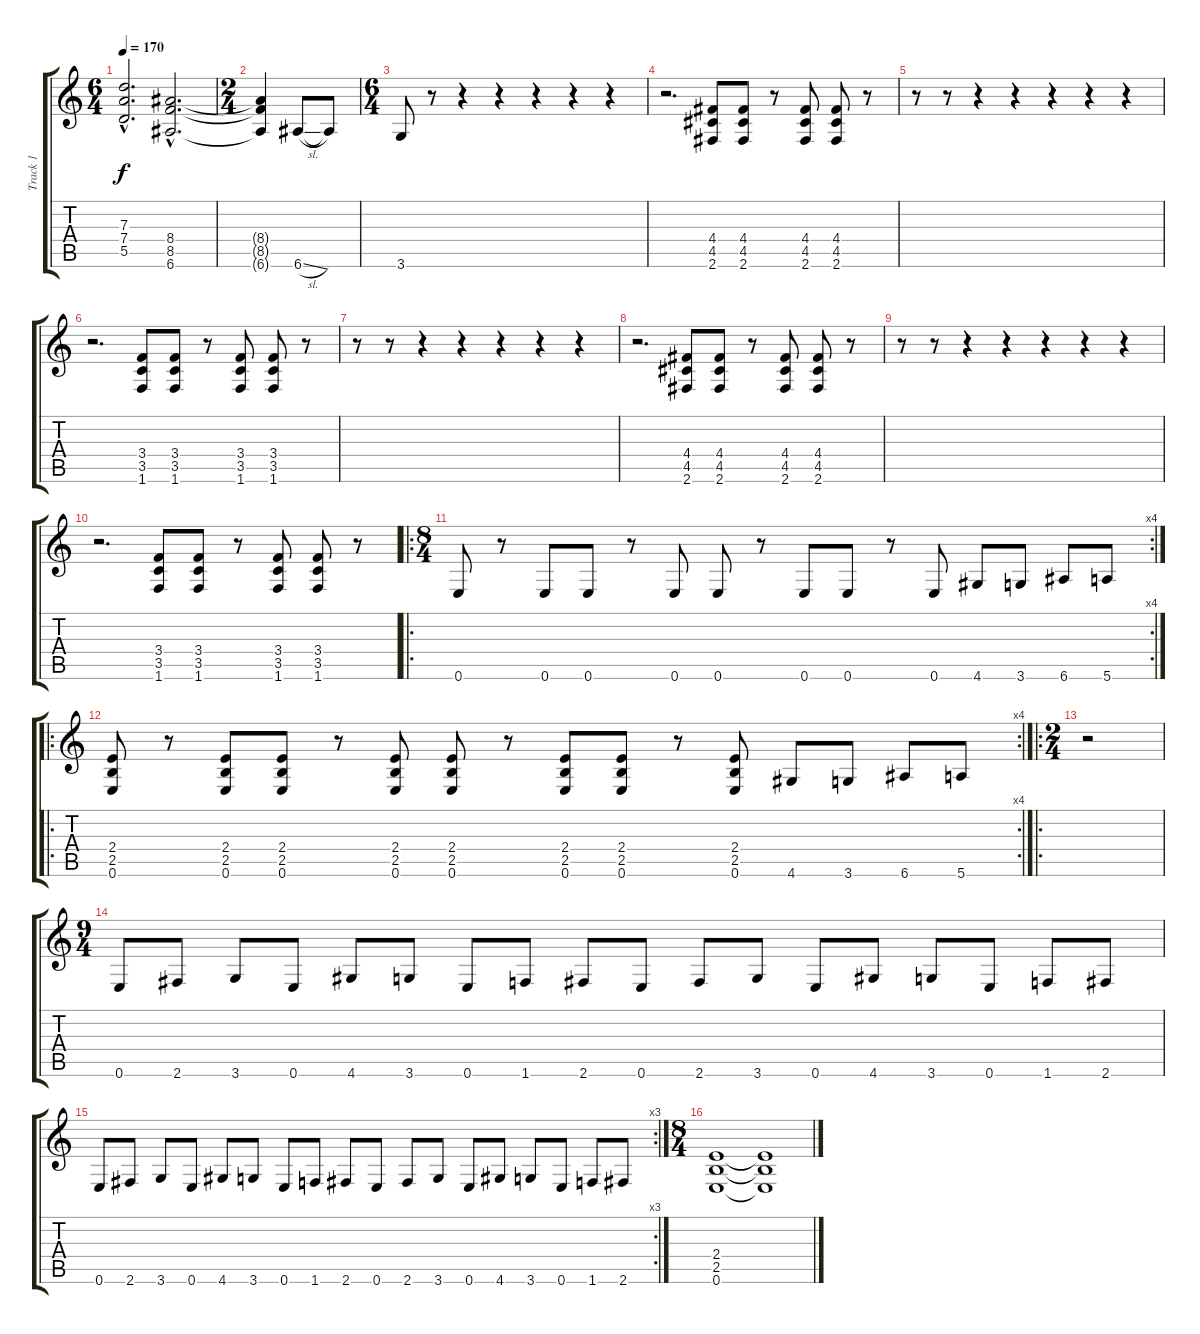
\track ("Track 1" "Track 1") {instrument distortionguitar}
\staff {score tabs}
\tuning (E4 B3 G3 D3 A2 E2) {hide}
\ts (6 4)
\tempo 170
\clef g2
\ks c
(7.3{hac} 7.4{hac} 5.5{hac}).2{d dy f} (8.4{hac} 8.5{hac} 6.6{hac}).2{d} |
\ts (2 4)
(8.4{t} 8.5{t} 6.6{t}).4 6.6{sl}.8 6.6{t}.8 |
\ts (6 4)
3.6.8 r.8 r.4 r.4 r.4 r.4 r.4 |
r.2{d} (4.4 4.5 2.6).8 (4.4 4.5 2.6).8 r.8 (4.4 4.5 2.6).8 (4.4 4.5 2.6).8 r.8 |
r.8 r.8 r.4 r.4 r.4 r.4 r.4 |
r.2{d} (3.4 3.5 1.6).8 (3.4 3.5 1.6).8 r.8 (3.4 3.5 1.6).8 (3.4 3.5 1.6).8 r.8 |
r.8 r.8 r.4 r.4 r.4 r.4 r.4 |
r.2{d} (4.4 4.5 2.6).8 (4.4 4.5 2.6).8 r.8 (4.4 4.5 2.6).8 (4.4 4.5 2.6).8 r.8 |
r.8 r.8 r.4 r.4 r.4 r.4 r.4 |
r.2{d} (3.4 3.5 1.6).8 (3.4 3.5 1.6).8 r.8 (3.4 3.5 1.6).8 (3.4 3.5 1.6).8 r.8 |
\ro
\rc 4
\ts (8 4)
0.6.8 r.8 0.6.8 0.6.8 r.8 0.6.8 0.6.8 r.8 0.6.8 0.6.8 r.8 0.6.8 4.6.8 3.6.8 6.6.8 5.6.8 |
\ro
\rc 4
(2.4 2.5 0.6).8 r.8 (2.4 2.5 0.6).8 (2.4 2.5 0.6).8 r.8 (2.4 2.5 0.6).8 (2.4 2.5 0.6).8 r.8 (2.4 2.5 0.6).8 (2.4 2.5 0.6).8 r.8 (2.4 2.5 0.6).8 4.6.8 3.6.8 6.6.8 5.6.8 |
\ro
\ts (2 4)
r.2 |
\ts (9 4)
0.6.8 2.6.8 3.6.8 0.6.8 4.6.8 3.6.8 0.6.8 1.6.8 2.6.8 0.6.8 2.6.8 3.6.8 0.6.8 4.6.8 3.6.8 0.6.8 1.6.8 2.6.8 |
\rc 3
0.6.8 2.6.8 3.6.8 0.6.8 4.6.8 3.6.8 0.6.8 1.6.8 2.6.8 0.6.8 2.6.8 3.6.8 0.6.8 4.6.8 3.6.8 0.6.8 1.6.8 2.6.8 |
\ts (8 4)
(2.4 2.5 0.6).1 (2.4{t} 2.5{t} 0.6{t}).1
